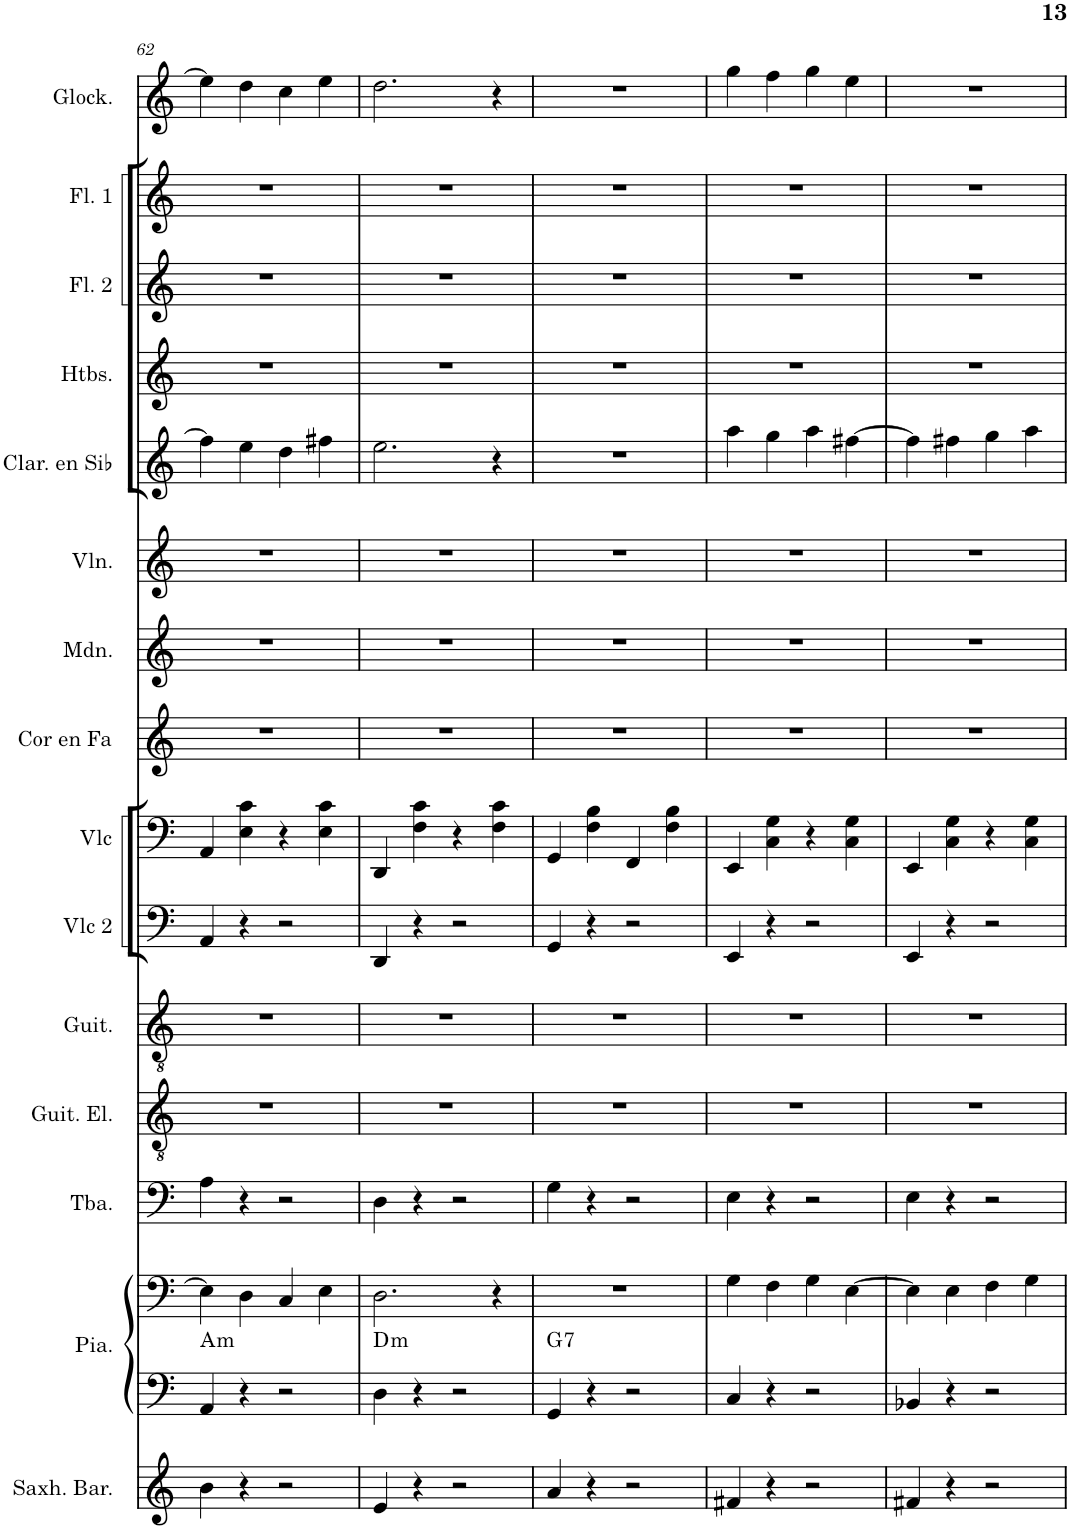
**kern	**kern	**kern	**harte	**kern	**kern	**kern	**kern	**kern	**kern	**kern	**kern	**kern	**kern	**kern	**kern	**kern
*part15	*part14	*part14	*part14	*part13	*part12	*part11	*part10	*part9	*part8	*part7	*part6	*part5	*part4	*part3	*part2	*part1
*staff16	*staff15	*staff14	*	*staff13	*staff12	*staff11	*staff10	*staff9	*staff8	*staff7	*staff6	*staff5	*staff4	*staff3	*staff2	*staff1
*I"Saxhorn baryton	*I"Piano	*	*	*I"Tuba	*I"Guitare électrique	*I"Guitare acoustique	*I"Violoncelle 2	*I"Violoncelle	*I"Cor en Fa	*I"Mandoline	*I"Violon	*I"Clarinette en Sib	*I"Hautbois	*I"Flûte 2	*I"Flûte 1	*I"Glockenspiel
*I'Saxh. Bar.	*I'Pia.	*	*	*I'Tba.	*I'Guit. El.	*I'Guit.	*I'Vlc 2	*I'Vlc	*I'Cor en Fa	*I'Mdn.	*I'Vln.	*I'Clar. en Sib	*I'Htbs.	*I'Fl. 2	*I'Fl. 1	*I'Glock.
!!LO:PB:g=z
*clefG2	*clefF4	*clefF4	*	*clefF4	*clefGv2	*clefGv2	*clefF4	*clefF4	*clefG2	*clefG2	*clefG2	*clefG2	*clefG2	*clefG2	*clefG2	*clefG2
*Trd8c14	*	*	*	*	*	*	*	*	*Trd4c7	*	*	*Trd1c2	*	*	*	*Trd-14c-24
*k[]	*k[]	*k[]	*	*k[]	*k[]	*k[]	*k[]	*k[]	*k[]	*k[]	*k[]	*k[]	*k[]	*k[]	*k[]	*k[]
*M4/4	*M4/4	*M4/4	*	*M4/4	*M4/4	*M4/4	*M4/4	*M4/4	*M4/4	*M4/4	*M4/4	*M4/4	*M4/4	*M4/4	*M4/4	*M4/4
=62	=62	=62	=62	=62	=62	=62	=62	=62	=62	=62	=62	=62	=62	=62	=62	=62
!	!	!	!LO:H:kt=m	!	!	!	!	!	!	!	!	!	!	!	!	!
4b\	4AA/	4E\]	A:min	4A\	1r	1r	4AA/	4AA/	1r	1r	1r	4ff#\]	1r	1r	1r	4ee\]
4r	4r	4D\	.	4r	.	.	4r	4E\ 4c\	.	.	.	4ee\	.	.	.	4dd\
2r	2r	4C/	.	2r	.	.	2r	4r	.	.	.	4dd\	.	.	.	4cc\
.	.	4E\	.	.	.	.	.	4E\ 4c\	.	.	.	4ff#X\	.	.	.	4ee\
=63	=63	=63	=63	=63	=63	=63	=63	=63	=63	=63	=63	=63	=63	=63	=63	=63
!	!	!	!LO:H:kt=m	!	!	!	!	!	!	!	!	!	!	!	!	!
4e/	4D\	2.D\	D:min	4D\	1r	1r	4DD/	4DD/	1r	1r	1r	2.ee\	1r	1r	1r	2.dd\
4r	4r	.	.	4r	.	.	4r	4F\ 4c\	.	.	.	.	.	.	.	.
2r	2r	.	.	2r	.	.	2r	4r	.	.	.	.	.	.	.	.
.	.	4r	.	.	.	.	.	4F\ 4c\	.	.	.	4r	.	.	.	4r
=64	=64	=64	=64	=64	=64	=64	=64	=64	=64	=64	=64	=64	=64	=64	=64	=64
!	!	!	!LO:H:kt=7	!	!	!	!	!	!	!	!	!	!	!	!	!
4a/	4GG/	1r	G:7	4G\	1r	1r	4GG/	4GG/	1r	1r	1r	1r	1r	1r	1r	1r
4r	4r	.	.	4r	.	.	4r	4F\ 4B\	.	.	.	.	.	.	.	.
2r	2r	.	.	2r	.	.	2r	4FF/	.	.	.	.	.	.	.	.
.	.	.	.	.	.	.	.	4F\ 4B\	.	.	.	.	.	.	.	.
=65	=65	=65	=65	=65	=65	=65	=65	=65	=65	=65	=65	=65	=65	=65	=65	=65
4f#X/	4C/	4G\	.	4E\	1r	1r	4EE/	4EE/	1r	1r	1r	4aa\	1r	1r	1r	4gg\
4r	4r	4F\	.	4r	.	.	4r	4C\ 4G\	.	.	.	4gg\	.	.	.	4ff\
2r	2r	4G\	.	2r	.	.	2r	4r	.	.	.	4aa\	.	.	.	4gg\
.	.	[4E\	.	.	.	.	.	4C\ 4G\	.	.	.	[4ff#X\	.	.	.	4ee\
=66	=66	=66	=66	=66	=66	=66	=66	=66	=66	=66	=66	=66	=66	=66	=66	=66
4f#X/	4BB-X/	4E\]	.	4E\	1r	1r	4EE/	4EE/	1r	1r	1r	4ff#\]	1r	1r	1r	1r
4r	4r	4E\	.	4r	.	.	4r	4C\ 4G\	.	.	.	4ff#X\	.	.	.	.
2r	2r	4F\	.	2r	.	.	2r	4r	.	.	.	4gg\	.	.	.	.
.	.	4G\	.	.	.	.	.	4C\ 4G\	.	.	.	4aa\	.	.	.	.
=	=	=	=	=	=	=	=	=	=	=	=	=	=	=	=	=
*-	*-	*-	*-	*-	*-	*-	*-	*-	*-	*-	*-	*-	*-	*-	*-	*-
